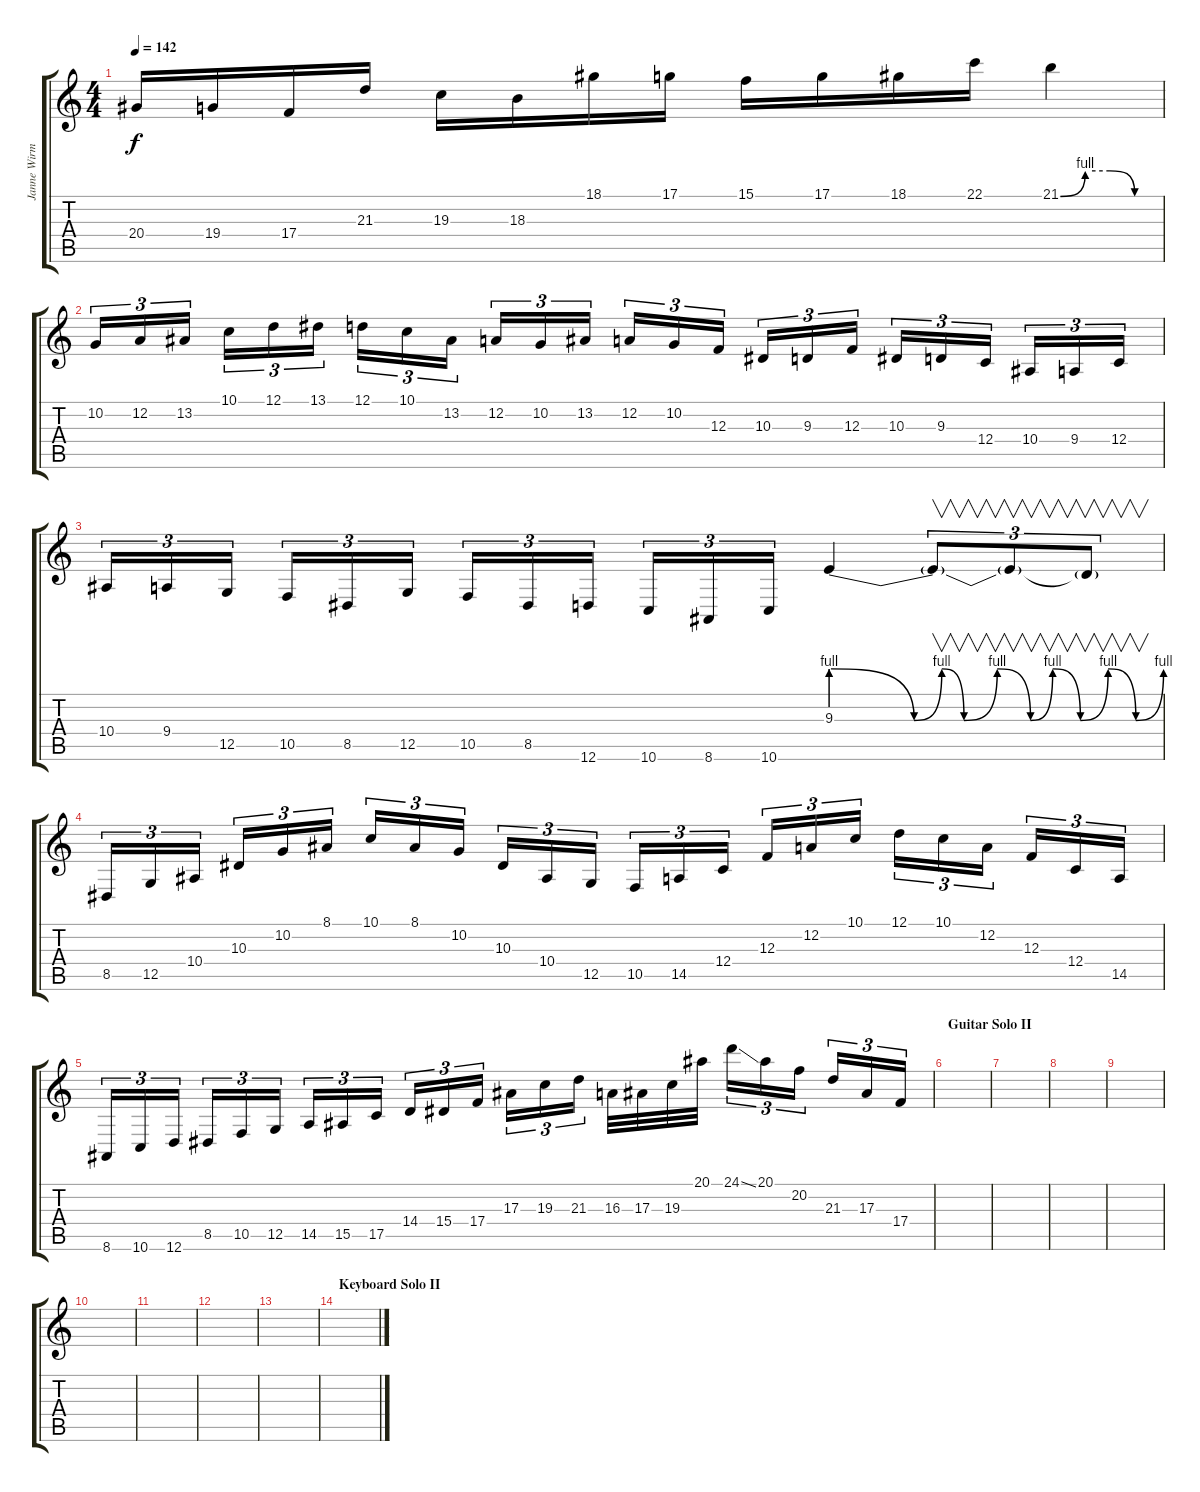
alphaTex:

\track ("Janne Wirman" "Janne Wirm") {instrument lead1square}
\staff {score tabs}
\tuning (D4 A3 F3 C3 G2 D2) {hide}
\ts (4 4)
\tempo 142
\clef g2
\ks c
20.4.16{dy f} 19.4.16 17.4.16 21.3.16 19.3.16 18.3.16 18.1.16 17.1.16 15.1.16 17.1.16 18.1.16 22.1.16 21.1{be (custom 0 0 15 4 30 4 45 0 60 0)}.4 |
10.2.16{tu (3 2)} 12.2.16{tu (3 2)} 13.2.16{tu (3 2)} 10.1.16{tu (3 2)} 12.1.16{tu (3 2)} 13.1.16{tu (3 2)} 12.1.16{tu (3 2)} 10.1.16{tu (3 2)} 13.2.16{tu (3 2)} 12.2.16{tu (3 2)} 10.2.16{tu (3 2)} 13.2.16{tu (3 2)} 12.2.16{tu (3 2)} 10.2.16{tu (3 2)} 12.3.16{tu (3 2)} 10.3.16{tu (3 2)} 9.3.16{tu (3 2)} 12.3.16{tu (3 2)} 10.3.16{tu (3 2)} 9.3.16{tu (3 2)} 12.4.16{tu (3 2)} 10.4.16{tu (3 2)} 9.4.16{tu (3 2)} 12.4.16{tu (3 2)} |
10.4.16{tu (3 2)} 9.4.16{tu (3 2)} 12.5.16{tu (3 2)} 10.5.16{tu (3 2)} 8.5.16{tu (3 2)} 12.5.16{tu (3 2)} 10.5.16{tu (3 2)} 8.5.16{tu (3 2)} 12.6.16{tu (3 2)} 10.6.16{tu (3 2)} 8.6.16{tu (3 2)} 10.6.16{tu (3 2)} 9.3{be (custom 0 4 15 0 20 4 24 0 30 4 36 0 40 4 45 0 50 4 55 0 60 4)}.4 9.3{t}.8{v tu (3 2)} 9.3{t}.8{v tu (3 2)} 9.3{t}.8{v tu (3 2)} |
8.5.16{tu (3 2)} 12.5.16{tu (3 2)} 10.4.16{tu (3 2)} 10.3.16{tu (3 2)} 10.2.16{tu (3 2)} 8.1.16{tu (3 2)} 10.1.16{tu (3 2)} 8.1.16{tu (3 2)} 10.2.16{tu (3 2)} 10.3.16{tu (3 2)} 10.4.16{tu (3 2)} 12.5.16{tu (3 2)} 10.5.16{tu (3 2)} 14.5.16{tu (3 2)} 12.4.16{tu (3 2)} 12.3.16{tu (3 2)} 12.2.16{tu (3 2)} 10.1.16{tu (3 2)} 12.1.16{tu (3 2)} 10.1.16{tu (3 2)} 12.2.16{tu (3 2)} 12.3.16{tu (3 2)} 12.4.16{tu (3 2)} 14.5.16{tu (3 2)} |
8.6.16{tu (3 2)} 10.6.16{tu (3 2)} 12.6.16{tu (3 2)} 8.5.16{tu (3 2)} 10.5.16{tu (3 2)} 12.5.16{tu (3 2)} 14.5.16{tu (3 2)} 15.5.16{tu (3 2)} 17.5.16{tu (3 2)} 14.4.16{tu (3 2)} 15.4.16{tu (3 2)} 17.4.16{tu (3 2)} 17.3.16{tu (3 2)} 19.3.16{tu (3 2)} 21.3.16{tu (3 2)} 16.3.32 17.3.32 19.3.32 20.1.32 24.1{ss}.16{tu (3 2)} 20.1.16{tu (3 2)} 20.2.16{tu (3 2)} 21.3.16{tu (3 2)} 17.3.16{tu (3 2)} 17.4.16{tu (3 2)} |
\section ("" "Guitar Solo II")
|
|
|
|
|
|
|
|
\section ("" "Keyboard Solo II")
